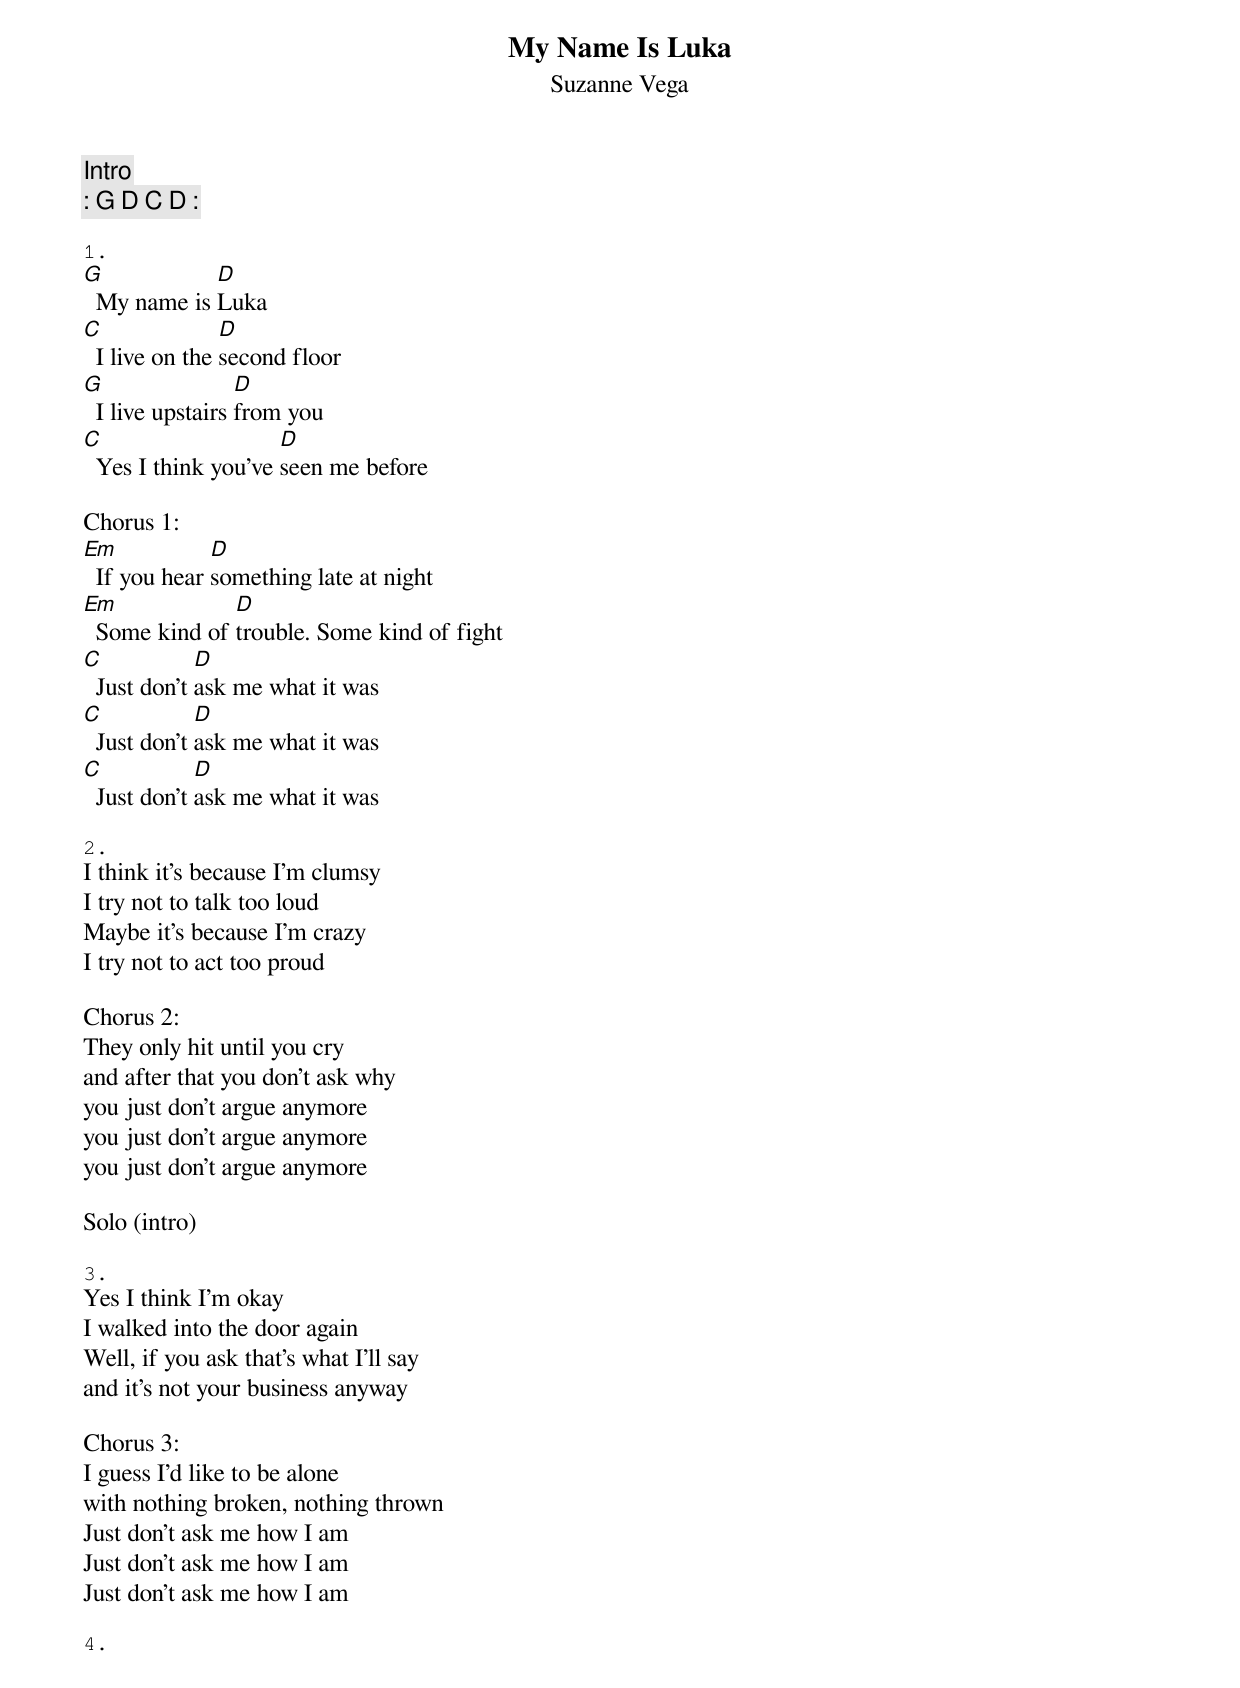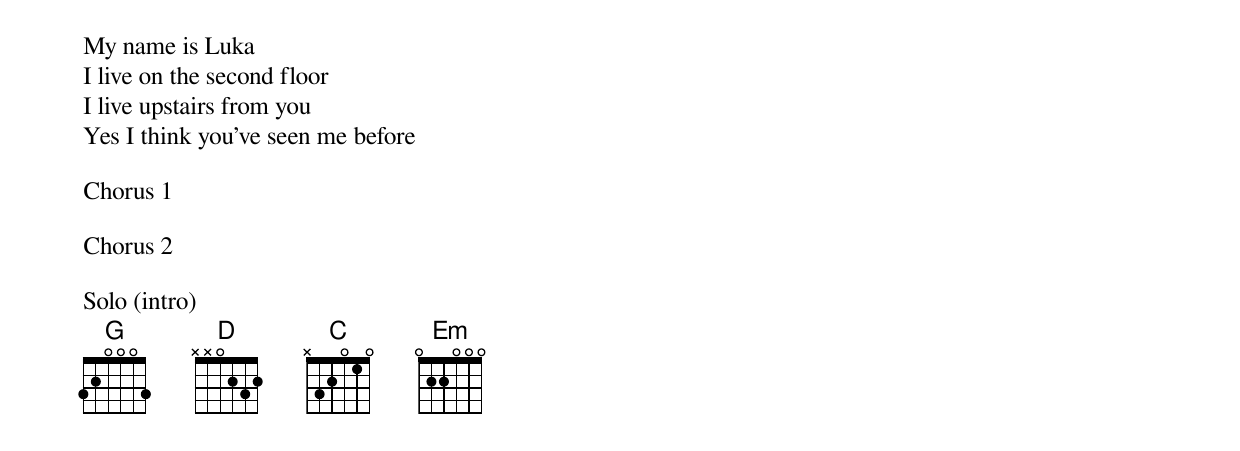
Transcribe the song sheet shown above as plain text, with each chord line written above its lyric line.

My Name Is Luka
Suzanne Vega


Intro
[: G D C D :]

1.
G            D
  My name is Luka
C               D
  I live on the second floor
G                 D
  I live upstairs from you
C                    D
  Yes I think you've seen me before

Chorus 1:
Em            D
  If you hear something late at night
Em             D
  Some kind of trouble. Some kind of fight
C            D
  Just don't ask me what it was
C            D
  Just don't ask me what it was
C            D
  Just don't ask me what it was

2.
I think it's because I'm clumsy
I try not to talk too loud
Maybe it's because I'm crazy
I try not to act too proud

Chorus 2:
They only hit until you cry
and after that you don't ask why
you just don't argue anymore
you just don't argue anymore
you just don't argue anymore

Solo (intro)

3.
Yes I think I'm okay
I walked into the door again
Well, if you ask that's what I'll say
and it's not your business anyway

Chorus 3:
I guess I'd like to be alone
with nothing broken, nothing thrown
Just don't ask me how I am
Just don't ask me how I am
Just don't ask me how I am

4.
My name is Luka
I live on the second floor
I live upstairs from you
Yes I think you've seen me before

Chorus 1

Chorus 2

Solo (intro)
